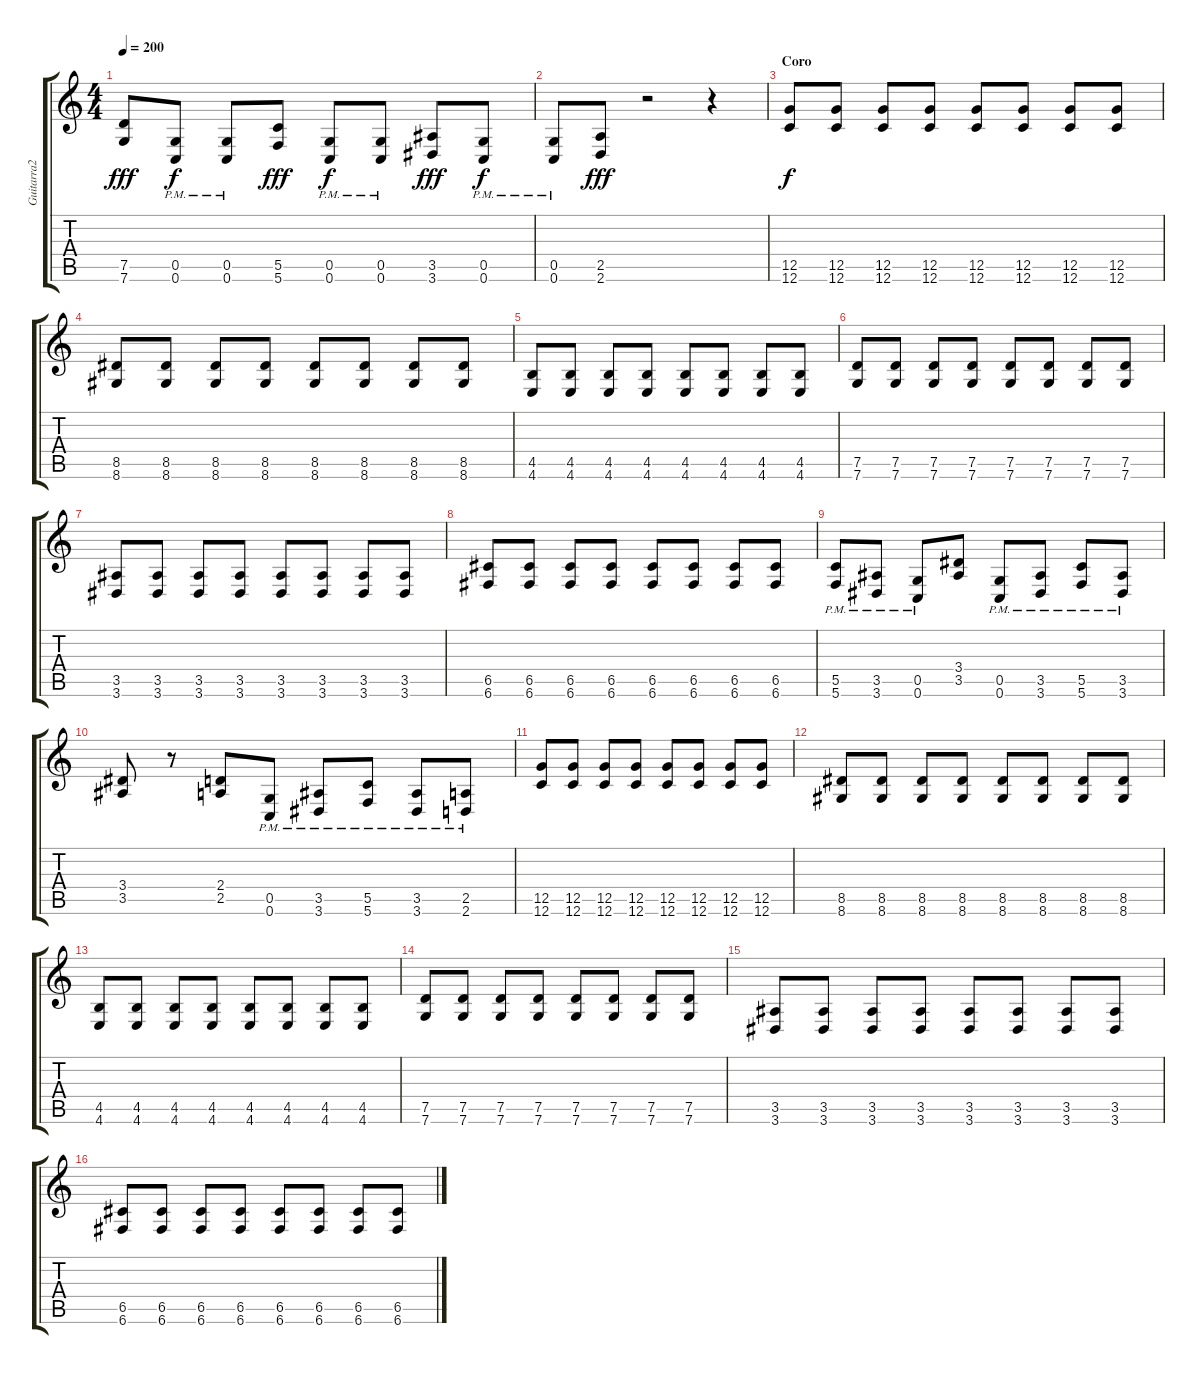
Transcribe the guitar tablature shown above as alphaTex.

\track ("Guitarra2" "Guitarra2") {instrument distortionguitar}
\staff {score tabs}
\tuning (D4 A3 F3 C3 G2 C2) {hide}
\ts (4 4)
\tempo 200
\clef g2
\ks c
(7.5 7.6).8{dy fff} (0.5{pm} 0.6{pm}).8{dy f} (0.5{pm} 0.6{pm}).8 (5.5 5.6).8{dy fff} (0.5{pm} 0.6{pm}).8{dy f} (0.5{pm} 0.6{pm}).8 (3.5 3.6).8{dy fff} (0.5{pm} 0.6{pm}).8{dy f} |
(0.5{pm} 0.6{pm}).8 (2.5 2.6).8{dy fff} r.2 r.4 |
\section ("" "Coro")
(12.5 12.6).8{dy f} (12.5 12.6).8 (12.5 12.6).8 (12.5 12.6).8 (12.5 12.6).8 (12.5 12.6).8 (12.5 12.6).8 (12.5 12.6).8 |
(8.5 8.6).8 (8.5 8.6).8 (8.5 8.6).8 (8.5 8.6).8 (8.5 8.6).8 (8.5 8.6).8 (8.5 8.6).8 (8.5 8.6).8 |
(4.5 4.6).8 (4.5 4.6).8 (4.5 4.6).8 (4.5 4.6).8 (4.5 4.6).8 (4.5 4.6).8 (4.5 4.6).8 (4.5 4.6).8 |
(7.5 7.6).8 (7.5 7.6).8 (7.5 7.6).8 (7.5 7.6).8 (7.5 7.6).8 (7.5 7.6).8 (7.5 7.6).8 (7.5 7.6).8 |
(3.5 3.6).8 (3.5 3.6).8 (3.5 3.6).8 (3.5 3.6).8 (3.5 3.6).8 (3.5 3.6).8 (3.5 3.6).8 (3.5 3.6).8 |
(6.5 6.6).8 (6.5 6.6).8 (6.5 6.6).8 (6.5 6.6).8 (6.5 6.6).8 (6.5 6.6).8 (6.5 6.6).8 (6.5 6.6).8 |
(5.5{pm} 5.6{pm}).8 (3.5{pm} 3.6{pm}).8 (0.5{pm} 0.6{pm}).8 (3.4 3.5).8 (0.5{pm} 0.6{pm}).8 (3.5{pm} 3.6{pm}).8 (5.5{pm} 5.6{pm}).8 (3.5{pm} 3.6{pm}).8 |
(3.4 3.5).8 r.8 (2.4 2.5).8 (0.5{pm} 0.6{pm}).8 (3.5{pm} 3.6{pm}).8 (5.5{pm} 5.6{pm}).8 (3.5{pm} 3.6{pm}).8 (2.5{pm} 2.6{pm}).8 |
(12.5 12.6).8 (12.5 12.6).8 (12.5 12.6).8 (12.5 12.6).8 (12.5 12.6).8 (12.5 12.6).8 (12.5 12.6).8 (12.5 12.6).8 |
(8.5 8.6).8 (8.5 8.6).8 (8.5 8.6).8 (8.5 8.6).8 (8.5 8.6).8 (8.5 8.6).8 (8.5 8.6).8 (8.5 8.6).8 |
(4.5 4.6).8 (4.5 4.6).8 (4.5 4.6).8 (4.5 4.6).8 (4.5 4.6).8 (4.5 4.6).8 (4.5 4.6).8 (4.5 4.6).8 |
(7.5 7.6).8 (7.5 7.6).8 (7.5 7.6).8 (7.5 7.6).8 (7.5 7.6).8 (7.5 7.6).8 (7.5 7.6).8 (7.5 7.6).8 |
(3.5 3.6).8 (3.5 3.6).8 (3.5 3.6).8 (3.5 3.6).8 (3.5 3.6).8 (3.5 3.6).8 (3.5 3.6).8 (3.5 3.6).8 |
(6.5 6.6).8 (6.5 6.6).8 (6.5 6.6).8 (6.5 6.6).8 (6.5 6.6).8 (6.5 6.6).8 (6.5 6.6).8 (6.5 6.6).8
